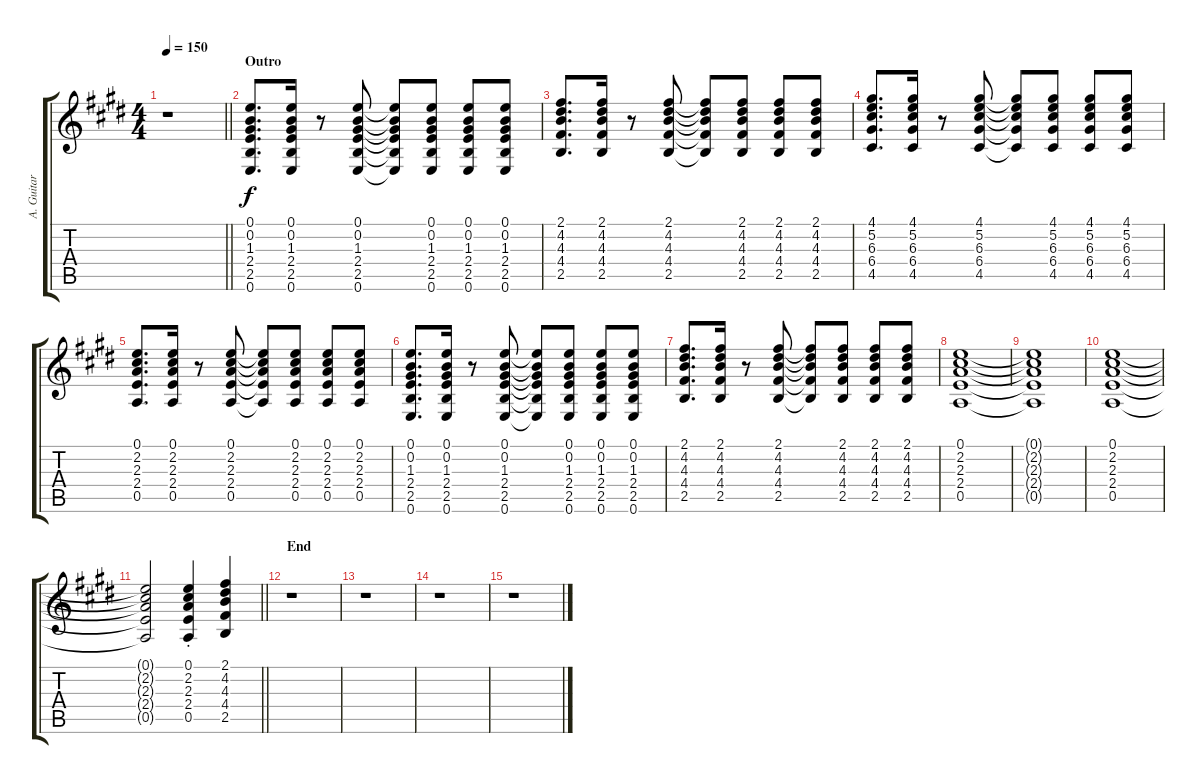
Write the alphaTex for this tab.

\track ("A. Guitar" "A. Guitar") {instrument acousticguitarsteel}
\staff {score tabs}
\tuning (E4 B3 G3 D3 A2 E2) {hide}
\ts (4 4)
\tempo 150
\clef g2
\barLineRight lightlight
\ks e
r.1{dy f} |
\section ("" "Outro")
(0.1 0.2 1.3 2.4 2.5 0.6).8{d} (0.1 0.2 1.3 2.4 2.5 0.6).16 r.8 (0.1 0.2 1.3 2.4 2.5 0.6).8 (0.1{t} 0.2{t} 1.3{t} 2.4{t} 2.5{t} 0.6{t}).8 (0.1 0.2 1.3 2.4 2.5 0.6).8 (0.1 0.2 1.3 2.4 2.5 0.6).8 (0.1 0.2 1.3 2.4 2.5 0.6).8 |
(2.1 4.2 4.3 4.4 2.5).8{d} (2.1 4.2 4.3 4.4 2.5).16 r.8 (2.1 4.2 4.3 4.4 2.5).8 (2.1{t} 4.2{t} 4.3{t} 4.4{t} 2.5{t}).8 (2.1 4.2 4.3 4.4 2.5).8 (2.1 4.2 4.3 4.4 2.5).8 (2.1 4.2 4.3 4.4 2.5).8 |
(4.1 5.2 6.3 6.4 4.5).8{d} (4.1 5.2 6.3 6.4 4.5).16 r.8 (4.1 5.2 6.3 6.4 4.5).8 (4.1{t} 5.2{t} 6.3{t} 6.4{t} 4.5{t}).8 (4.1 5.2 6.3 6.4 4.5).8 (4.1 5.2 6.3 6.4 4.5).8 (4.1 5.2 6.3 6.4 4.5).8 |
(0.1 2.2 2.3 2.4 0.5).8{d} (0.1 2.2 2.3 2.4 0.5).16 r.8 (0.1 2.2 2.3 2.4 0.5).8 (0.1{t} 2.2{t} 2.3{t} 2.4{t} 0.5{t}).8 (0.1 2.2 2.3 2.4 0.5).8 (0.1 2.2 2.3 2.4 0.5).8 (0.1 2.2 2.3 2.4 0.5).8 |
(0.1 0.2 1.3 2.4 2.5 0.6).8{d} (0.1 0.2 1.3 2.4 2.5 0.6).16 r.8 (0.1 0.2 1.3 2.4 2.5 0.6).8 (0.1{t} 0.2{t} 1.3{t} 2.4{t} 2.5{t} 0.6{t}).8 (0.1 0.2 1.3 2.4 2.5 0.6).8 (0.1 0.2 1.3 2.4 2.5 0.6).8 (0.1 0.2 1.3 2.4 2.5 0.6).8 |
(2.1 4.2 4.3 4.4 2.5).8{d} (2.1 4.2 4.3 4.4 2.5).16 r.8 (2.1 4.2 4.3 4.4 2.5).8 (2.1{t} 4.2{t} 4.3{t} 4.4{t} 2.5{t}).8 (2.1 4.2 4.3 4.4 2.5).8 (2.1 4.2 4.3 4.4 2.5).8 (2.1 4.2 4.3 4.4 2.5).8 |
(0.1 2.2 2.3 2.4 0.5).1 |
(0.1{t} 2.2{t} 2.3{t} 2.4{t} 0.5{t}).1 |
(0.1 2.2 2.3 2.4 0.5).1 |
\barLineRight lightlight
(0.1{t} 2.2{t} 2.3{t} 2.4{t} 0.5{t}).2 (0.1{st} 2.2{st} 2.3{st} 2.4{st} 0.5{st}).4 (2.1 4.2 4.3 4.4 2.5).4 |
\section ("" "End")
r.1 |
r.1 |
r.1 |
r.1
